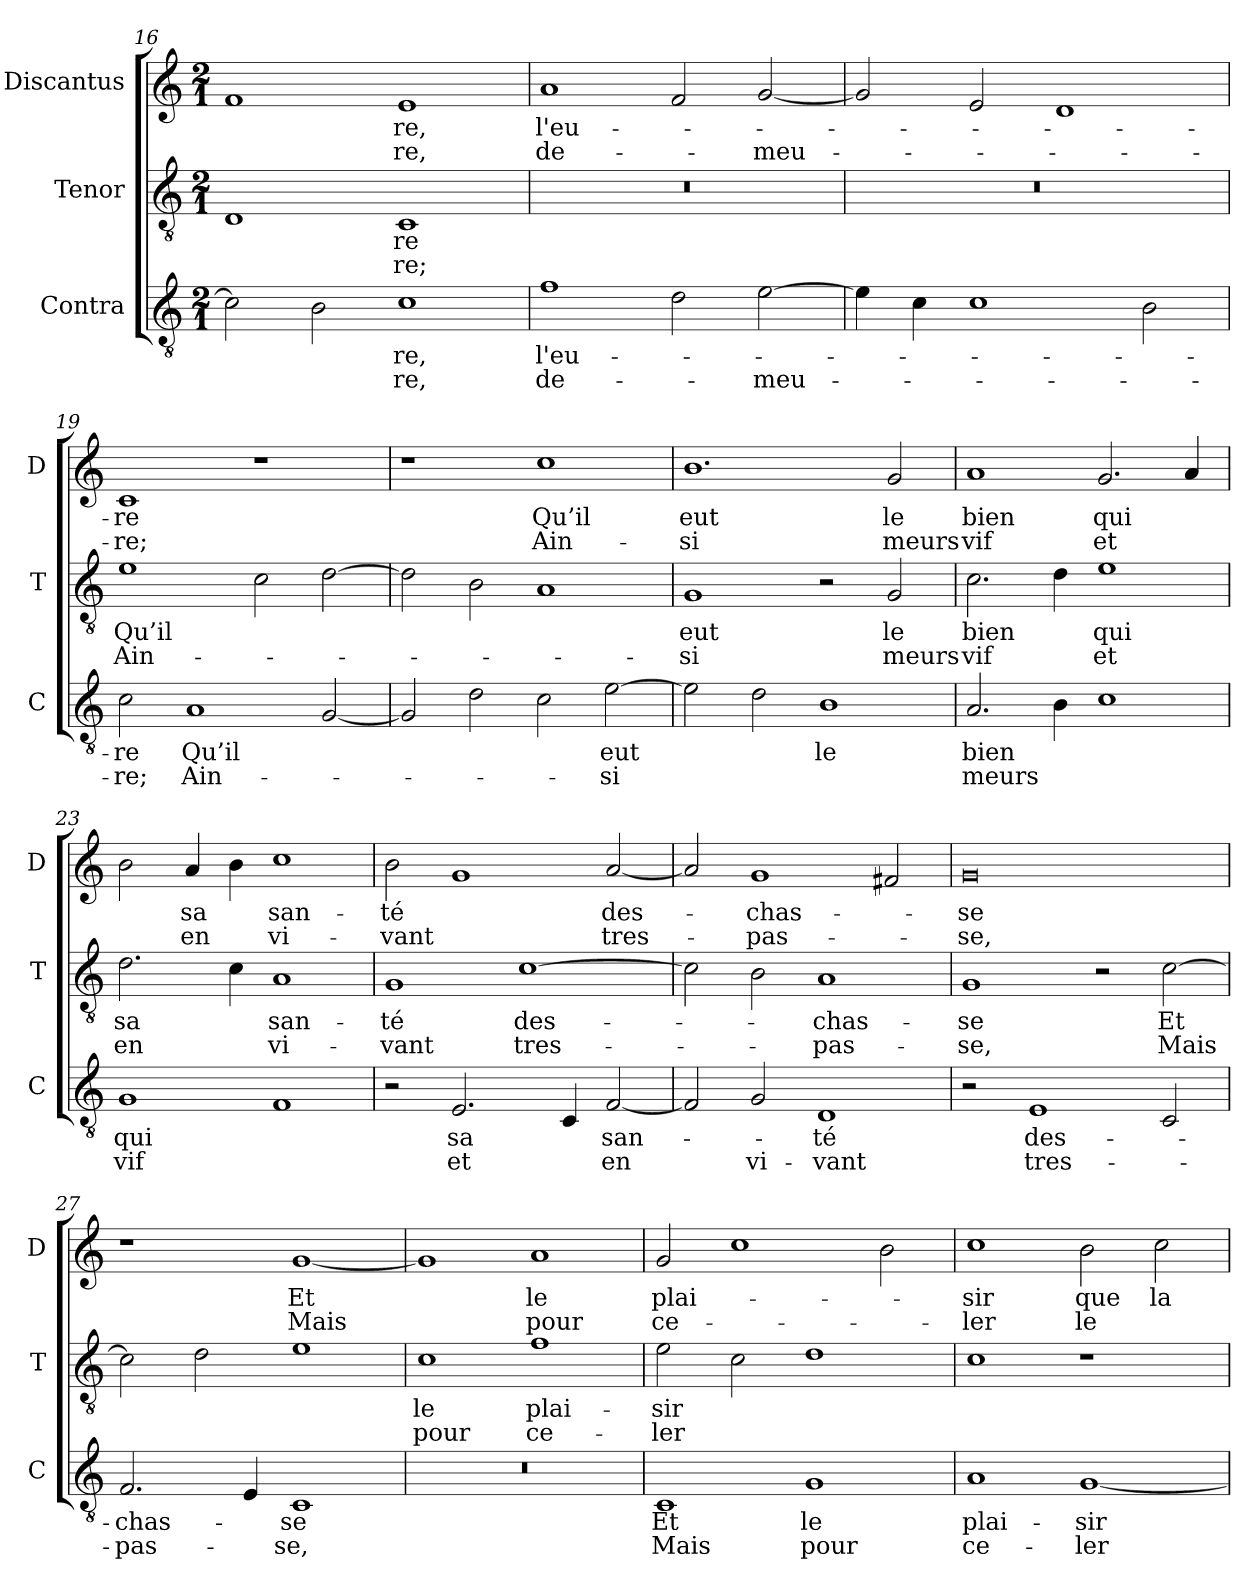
**kern	**text	**text	**kern	**text	**text	**kern	**text	**text
*part3	*part3	*part3	*part2	*part2	*part2	*part1	*part1	*part1
*staff3	*staff3	*staff3	*staff2	*staff2	*staff2	*staff1	*staff1	*staff1
*I"Contra	*	*	*I"Tenor	*	*	*I"Discantus	*	*
*I'C	*	*	*I'T	*	*	*I'D	*	*
*clefGv2	*	*	*clefGv2	*	*	*clefG2	*	*
*k[]	*	*	*k[]	*	*	*k[]	*	*
*M2/1	*	*	*M2/1	*	*	*M2/1	*	*
=16	=16	=16	=16	=16	=16	=16	=16	=16
2c\]	.	.	1D	.	.	1f	.	.
2B\	.	.	.	.	.	.	.	.
1c	-re,	-re,	1C	-re	-re;	1e	-re,	-re,
=17	=17	=17	=17	=17	=17	=17	=17	=17
1f	l'eu-	de-	0r	.	.	1a	l'eu-	de-
2d\	.	.	.	.	.	2f/	.	.
[2e\	.	-meu-	.	.	.	[2g/	.	-meu-
=18	=18	=18	=18	=18	=18	=18	=18	=18
4e\]	.	.	0r	.	.	2g/]	.	.
4c\	.	.	.	.	.	.	.	.
1c	.	.	.	.	.	2e/	.	.
.	.	.	.	.	.	1d	.	.
2B\	.	.	.	.	.	.	.	.
=19	=19	=19	=19	=19	=19	=19	=19	=19
2c\	-re	-re;	1e	Qu’il	Ain-	1c	-re	-re;
1A	Qu’il	Ain-	.	.	.	.	.	.
.	.	.	2c\	.	.	1r	.	.
[2G/	.	.	[2d\	.	.	.	.	.
=20	=20	=20	=20	=20	=20	=20	=20	=20
2G/]	.	.	2d\]	.	.	1r	.	.
2d\	.	.	2B\	.	.	.	.	.
2c\	.	.	1A	.	.	1cc	Qu’il	Ain-
[2e\	eut	-si	.	.	.	.	.	.
=21	=21	=21	=21	=21	=21	=21	=21	=21
2e\]	.	.	1G	eut	-si	1.b	eut	-si
2d\	.	.	.	.	.	.	.	.
1B	le	.	2r	.	.	.	.	.
.	.	.	2G/	le	meurs	2g/	le	meurs
=22	=22	=22	=22	=22	=22	=22	=22	=22
2.A/	bien	meurs	2.c\	bien	vif	1a	bien	vif
4B\	.	.	4d\	.	.	.	.	.
1c	.	.	1e	qui	et	2.g/	qui	et
.	.	.	.	.	.	4a/	.	.
=23	=23	=23	=23	=23	=23	=23	=23	=23
1G	qui	vif	2.d\	sa	en	2b\	.	.
.	.	.	.	.	.	4a/	sa	en
.	.	.	4c\	.	.	4b\	.	.
1F	.	.	1A	san-	vi-	1cc	san-	vi-
=24	=24	=24	=24	=24	=24	=24	=24	=24
2r	.	.	1G	-té	-vant	2b\	-té	-vant
2.E/	sa	et	.	.	.	1g	.	.
.	.	.	[1c	des-	tres-	.	.	.
4C/	.	.	.	.	.	.	.	.
[2F/	san-	en	.	.	.	[2a/	des-	tres-
=25	=25	=25	=25	=25	=25	=25	=25	=25
2F/]	.	.	2c\]	.	.	2a/]	.	.
2G/	.	vi-	2B\	.	.	1g	-chas-	-pas-
1D	-té	-vant	1A	-chas-	-pas-	.	.	.
.	.	.	.	.	.	2f#X/	.	.
=26	=26	=26	=26	=26	=26	=26	=26	=26
2r	.	.	1G	-se	-se,	0g	-se	-se,
1E	des-	tres-	.	.	.	.	.	.
.	.	.	2r	.	.	.	.	.
2C/	.	.	[2c\	Et	Mais	.	.	.
=27	=27	=27	=27	=27	=27	=27	=27	=27
2.F/	-chas-	-pas-	2c\]	.	.	1r	.	.
.	.	.	2d\	.	.	.	.	.
4E/	.	.	.	.	.	.	.	.
1C	-se	-se,	1e	.	.	[1g	Et	Mais
=28	=28	=28	=28	=28	=28	=28	=28	=28
0r	.	.	1c	le	pour	1g]	.	.
.	.	.	1f	plai-	ce-	1a	le	pour
=29	=29	=29	=29	=29	=29	=29	=29	=29
1C	Et	Mais	2e\	-sir	-ler	2g/	plai-	ce-
.	.	.	2c\	.	.	1cc	.	.
1G	le	pour	1d	.	.	.	.	.
.	.	.	.	.	.	2b\	.	.
=30	=30	=30	=30	=30	=30	=30	=30	=30
1A	plai-	ce-	1c	.	.	1cc	-sir	-ler
[1G	-sir	-ler	1r	.	.	2b\	que	le
.	.	.	.	.	.	2cc\	la	.
=	=	=	=	=	=	=	=	=
*-	*-	*-	*-	*-	*-	*-	*-	*-
